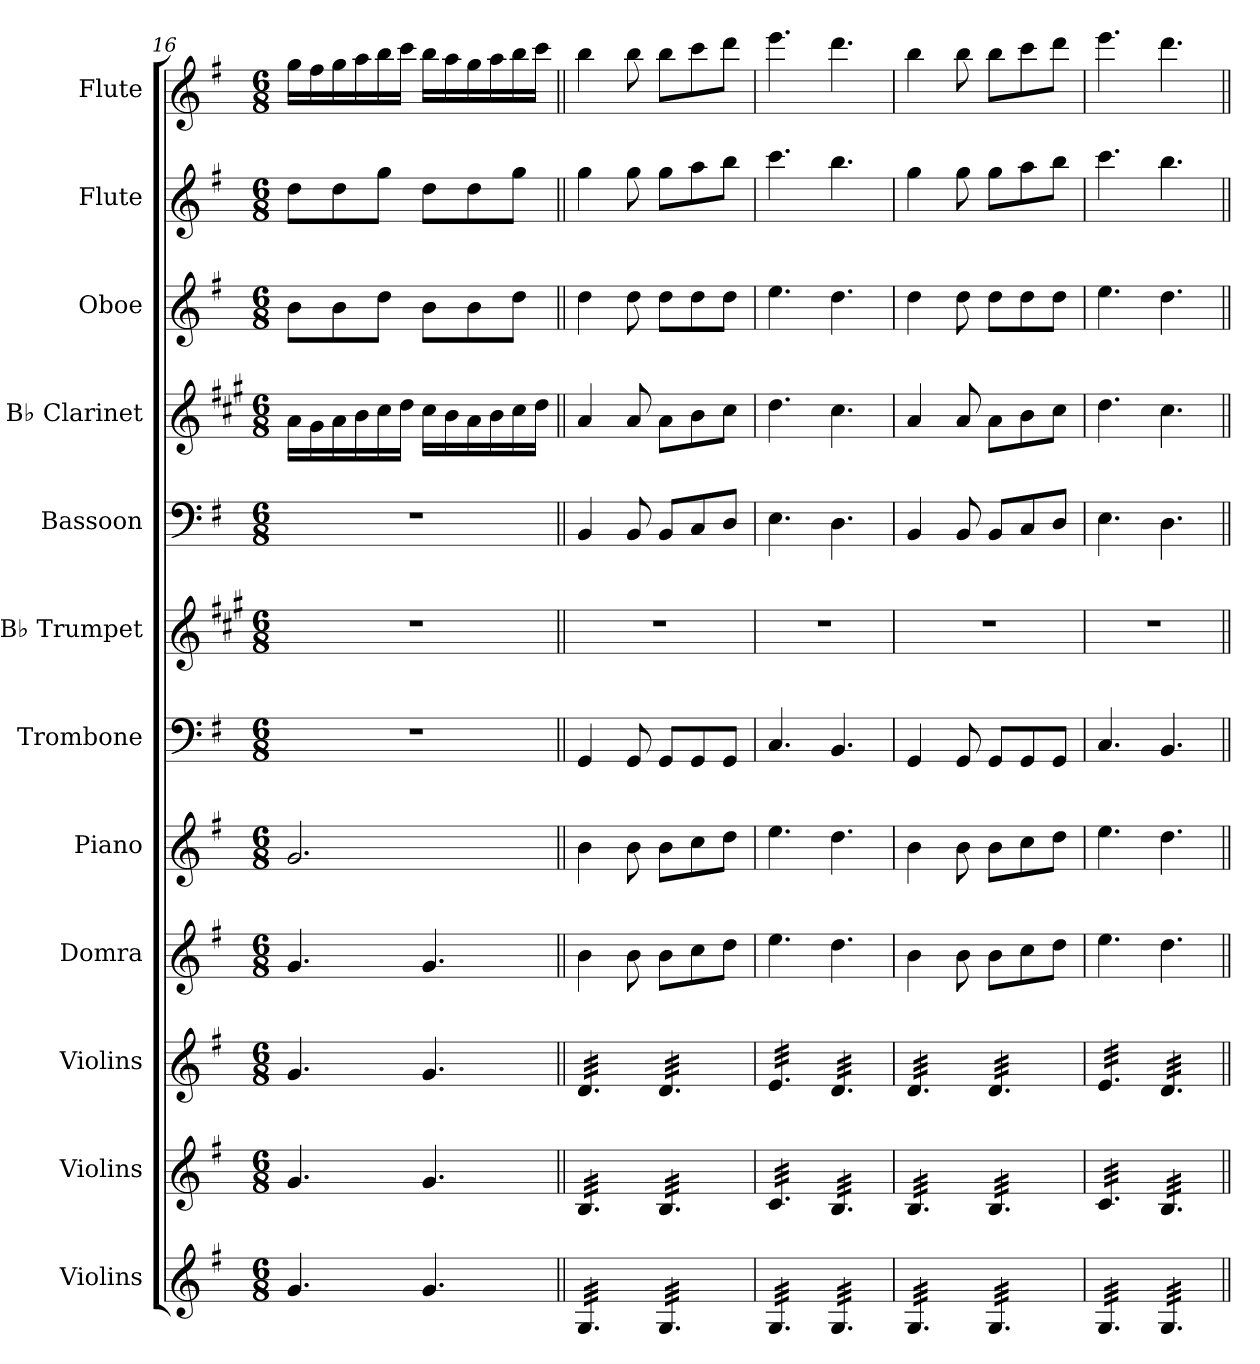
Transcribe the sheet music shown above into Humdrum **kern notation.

**kern	**kern	**kern	**kern	**kern	**kern	**kern	**kern	**kern	**kern	**kern	**kern
*part12	*part11	*part10	*part9	*part8	*part7	*part6	*part5	*part4	*part3	*part2	*part1
*staff12	*staff11	*staff10	*staff9	*staff8	*staff7	*staff6	*staff5	*staff4	*staff3	*staff2	*staff1
*I"Violins	*I"Violins	*I"Violins	*I"Domra	*I"Piano	*I"Trombone	*I"B♭ Trumpet	*I"Bassoon	*I"B♭ Clarinet	*I"Oboe	*I"Flute	*I"Flute
*I'Vlns.	*I'Vlns.	*I'Vlns.	*I'Dom.	*I'Pno.	*I'Tbn.	*I'B♭ Tpt.	*I'Bsn.	*I'B♭ Cl.	*I'Ob.	*I'Fl.	*I'Fl.
!!LO:PB:g=z
*clefG2	*clefG2	*clefG2	*clefG2	*clefG2	*clefF4	*clefG2	*clefF4	*clefG2	*clefG2	*clefG2	*clefG2
*	*	*	*	*	*	*ITrd1c2	*	*ITrd1c2	*	*	*
*k[f#]	*k[f#]	*k[f#]	*k[f#]	*k[f#]	*k[f#]	*k[f#]	*k[f#]	*k[f#]	*k[f#]	*k[f#]	*k[f#]
*M6/8	*M6/8	*M6/8	*M6/8	*M6/8	*M6/8	*M6/8	*M6/8	*M6/8	*M6/8	*M6/8	*M6/8
=16	=16	=16	=16	=16	=16	=16	=16	=16	=16	=16	=16
4.g/	4.g/	4.g/	4.g/	2.g/	2.r	2.r	2.r	16g\LL	8b\L	8dd\L	16gg\LL
.	.	.	.	.	.	.	.	16f#\	.	.	16ff#\
.	.	.	.	.	.	.	.	16g\	8b\	8dd\	16gg\
.	.	.	.	.	.	.	.	16a\	.	.	16aa\
.	.	.	.	.	.	.	.	16b\	8dd\J	8gg\J	16bb\
.	.	.	.	.	.	.	.	16cc\JJ	.	.	16ccc\JJ
4.g/	4.g/	4.g/	4.g/	.	.	.	.	16b\LL	8b\L	8dd\L	16bb\LL
.	.	.	.	.	.	.	.	16a\	.	.	16aa\
.	.	.	.	.	.	.	.	16g\	8b\	8dd\	16gg\
.	.	.	.	.	.	.	.	16a\	.	.	16aa\
.	.	.	.	.	.	.	.	16b\	8dd\J	8gg\J	16bb\
.	.	.	.	.	.	.	.	16cc\JJ	.	.	16ccc\JJ
=17||	=17||	=17||	=17||	=17||	=17||	=17||	=17||	=17||	=17||	=17||	=17||
*tremolo	*	*	*	*	*	*	*	*	*	*	*
*	*tremolo	*	*	*	*	*	*	*	*	*	*
*	*	*tremolo	*	*	*	*	*	*	*	*	*
32G/LLL	32B/LLL	32d/LLL	4b\	4b\	4GG/	2.r	4BB/	4g/	4dd\	4gg\	4bb\
32G/	32B/	32d/	.	.	.	.	.	.	.	.	.
32G/	32B/	32d/	.	.	.	.	.	.	.	.	.
32G/	32B/	32d/	.	.	.	.	.	.	.	.	.
32G/	32B/	32d/	.	.	.	.	.	.	.	.	.
32G/	32B/	32d/	.	.	.	.	.	.	.	.	.
32G/	32B/	32d/	.	.	.	.	.	.	.	.	.
32G/	32B/	32d/	.	.	.	.	.	.	.	.	.
32G/	32B/	32d/	8b\	8b\	8GG/	.	8BB/	8g/	8dd\	8gg\	8bb\
32G/	32B/	32d/	.	.	.	.	.	.	.	.	.
32G/	32B/	32d/	.	.	.	.	.	.	.	.	.
32G/JJJ	32B/JJJ	32d/JJJ	.	.	.	.	.	.	.	.	.
32G/LLL	32B/LLL	32d/LLL	8b\L	8b\L	8GG/L	.	8BB/L	8g\L	8dd\L	8gg\L	8bb\L
32G/	32B/	32d/	.	.	.	.	.	.	.	.	.
32G/	32B/	32d/	.	.	.	.	.	.	.	.	.
32G/	32B/	32d/	.	.	.	.	.	.	.	.	.
32G/	32B/	32d/	8cc\	8cc\	8GG/	.	8C/	8a\	8dd\	8aa\	8ccc\
32G/	32B/	32d/	.	.	.	.	.	.	.	.	.
32G/	32B/	32d/	.	.	.	.	.	.	.	.	.
32G/	32B/	32d/	.	.	.	.	.	.	.	.	.
32G/	32B/	32d/	8dd\J	8dd\J	8GG/J	.	8D/J	8b\J	8dd\J	8bb\J	8ddd\J
32G/	32B/	32d/	.	.	.	.	.	.	.	.	.
32G/	32B/	32d/	.	.	.	.	.	.	.	.	.
32G/JJJ	32B/JJJ	32d/JJJ	.	.	.	.	.	.	.	.	.
=18	=18	=18	=18	=18	=18	=18	=18	=18	=18	=18	=18
32G/LLL	32c/LLL	32e/LLL	4.ee\	4.ee\	4.C/	2.r	4.E\	4.cc\	4.ee\	4.ccc\	4.eee\
32G/	32c/	32e/	.	.	.	.	.	.	.	.	.
32G/	32c/	32e/	.	.	.	.	.	.	.	.	.
32G/	32c/	32e/	.	.	.	.	.	.	.	.	.
32G/	32c/	32e/	.	.	.	.	.	.	.	.	.
32G/	32c/	32e/	.	.	.	.	.	.	.	.	.
32G/	32c/	32e/	.	.	.	.	.	.	.	.	.
32G/	32c/	32e/	.	.	.	.	.	.	.	.	.
32G/	32c/	32e/	.	.	.	.	.	.	.	.	.
32G/	32c/	32e/	.	.	.	.	.	.	.	.	.
32G/	32c/	32e/	.	.	.	.	.	.	.	.	.
32G/JJJ	32c/JJJ	32e/JJJ	.	.	.	.	.	.	.	.	.
32G/LLL	32B/LLL	32d/LLL	4.dd\	4.dd\	4.BB/	.	4.D\	4.b\	4.dd\	4.bb\	4.ddd\
32G/	32B/	32d/	.	.	.	.	.	.	.	.	.
32G/	32B/	32d/	.	.	.	.	.	.	.	.	.
32G/	32B/	32d/	.	.	.	.	.	.	.	.	.
32G/	32B/	32d/	.	.	.	.	.	.	.	.	.
32G/	32B/	32d/	.	.	.	.	.	.	.	.	.
32G/	32B/	32d/	.	.	.	.	.	.	.	.	.
32G/	32B/	32d/	.	.	.	.	.	.	.	.	.
32G/	32B/	32d/	.	.	.	.	.	.	.	.	.
32G/	32B/	32d/	.	.	.	.	.	.	.	.	.
32G/	32B/	32d/	.	.	.	.	.	.	.	.	.
32G/JJJ	32B/JJJ	32d/JJJ	.	.	.	.	.	.	.	.	.
=19	=19	=19	=19	=19	=19	=19	=19	=19	=19	=19	=19
32G/LLL	32B/LLL	32d/LLL	4b\	4b\	4GG/	2.r	4BB/	4g/	4dd\	4gg\	4bb\
32G/	32B/	32d/	.	.	.	.	.	.	.	.	.
32G/	32B/	32d/	.	.	.	.	.	.	.	.	.
32G/	32B/	32d/	.	.	.	.	.	.	.	.	.
32G/	32B/	32d/	.	.	.	.	.	.	.	.	.
32G/	32B/	32d/	.	.	.	.	.	.	.	.	.
32G/	32B/	32d/	.	.	.	.	.	.	.	.	.
32G/	32B/	32d/	.	.	.	.	.	.	.	.	.
32G/	32B/	32d/	8b\	8b\	8GG/	.	8BB/	8g/	8dd\	8gg\	8bb\
32G/	32B/	32d/	.	.	.	.	.	.	.	.	.
32G/	32B/	32d/	.	.	.	.	.	.	.	.	.
32G/JJJ	32B/JJJ	32d/JJJ	.	.	.	.	.	.	.	.	.
32G/LLL	32B/LLL	32d/LLL	8b\L	8b\L	8GG/L	.	8BB/L	8g\L	8dd\L	8gg\L	8bb\L
32G/	32B/	32d/	.	.	.	.	.	.	.	.	.
32G/	32B/	32d/	.	.	.	.	.	.	.	.	.
32G/	32B/	32d/	.	.	.	.	.	.	.	.	.
32G/	32B/	32d/	8cc\	8cc\	8GG/	.	8C/	8a\	8dd\	8aa\	8ccc\
32G/	32B/	32d/	.	.	.	.	.	.	.	.	.
32G/	32B/	32d/	.	.	.	.	.	.	.	.	.
32G/	32B/	32d/	.	.	.	.	.	.	.	.	.
32G/	32B/	32d/	8dd\J	8dd\J	8GG/J	.	8D/J	8b\J	8dd\J	8bb\J	8ddd\J
32G/	32B/	32d/	.	.	.	.	.	.	.	.	.
32G/	32B/	32d/	.	.	.	.	.	.	.	.	.
32G/JJJ	32B/JJJ	32d/JJJ	.	.	.	.	.	.	.	.	.
=20	=20	=20	=20	=20	=20	=20	=20	=20	=20	=20	=20
32G/LLL	32c/LLL	32e/LLL	4.ee\	4.ee\	4.C/	2.r	4.E\	4.cc\	4.ee\	4.ccc\	4.eee\
32G/	32c/	32e/	.	.	.	.	.	.	.	.	.
32G/	32c/	32e/	.	.	.	.	.	.	.	.	.
32G/	32c/	32e/	.	.	.	.	.	.	.	.	.
32G/	32c/	32e/	.	.	.	.	.	.	.	.	.
32G/	32c/	32e/	.	.	.	.	.	.	.	.	.
32G/	32c/	32e/	.	.	.	.	.	.	.	.	.
32G/	32c/	32e/	.	.	.	.	.	.	.	.	.
32G/	32c/	32e/	.	.	.	.	.	.	.	.	.
32G/	32c/	32e/	.	.	.	.	.	.	.	.	.
32G/	32c/	32e/	.	.	.	.	.	.	.	.	.
32G/JJJ	32c/JJJ	32e/JJJ	.	.	.	.	.	.	.	.	.
32G/LLL	32B/LLL	32d/LLL	4.dd\	4.dd\	4.BB/	.	4.D\	4.b\	4.dd\	4.bb\	4.ddd\
32G/	32B/	32d/	.	.	.	.	.	.	.	.	.
32G/	32B/	32d/	.	.	.	.	.	.	.	.	.
32G/	32B/	32d/	.	.	.	.	.	.	.	.	.
32G/	32B/	32d/	.	.	.	.	.	.	.	.	.
32G/	32B/	32d/	.	.	.	.	.	.	.	.	.
32G/	32B/	32d/	.	.	.	.	.	.	.	.	.
32G/	32B/	32d/	.	.	.	.	.	.	.	.	.
32G/	32B/	32d/	.	.	.	.	.	.	.	.	.
32G/	32B/	32d/	.	.	.	.	.	.	.	.	.
32G/	32B/	32d/	.	.	.	.	.	.	.	.	.
32G/JJJ	32B/JJJ	32d/JJJ	.	.	.	.	.	.	.	.	.
*	*	*Xtremolo	*	*	*	*	*	*	*	*	*
*	*Xtremolo	*	*	*	*	*	*	*	*	*	*
*Xtremolo	*	*	*	*	*	*	*	*	*	*	*
=||	=||	=||	=||	=||	=||	=||	=||	=||	=||	=||	=||
*-	*-	*-	*-	*-	*-	*-	*-	*-	*-	*-	*-
